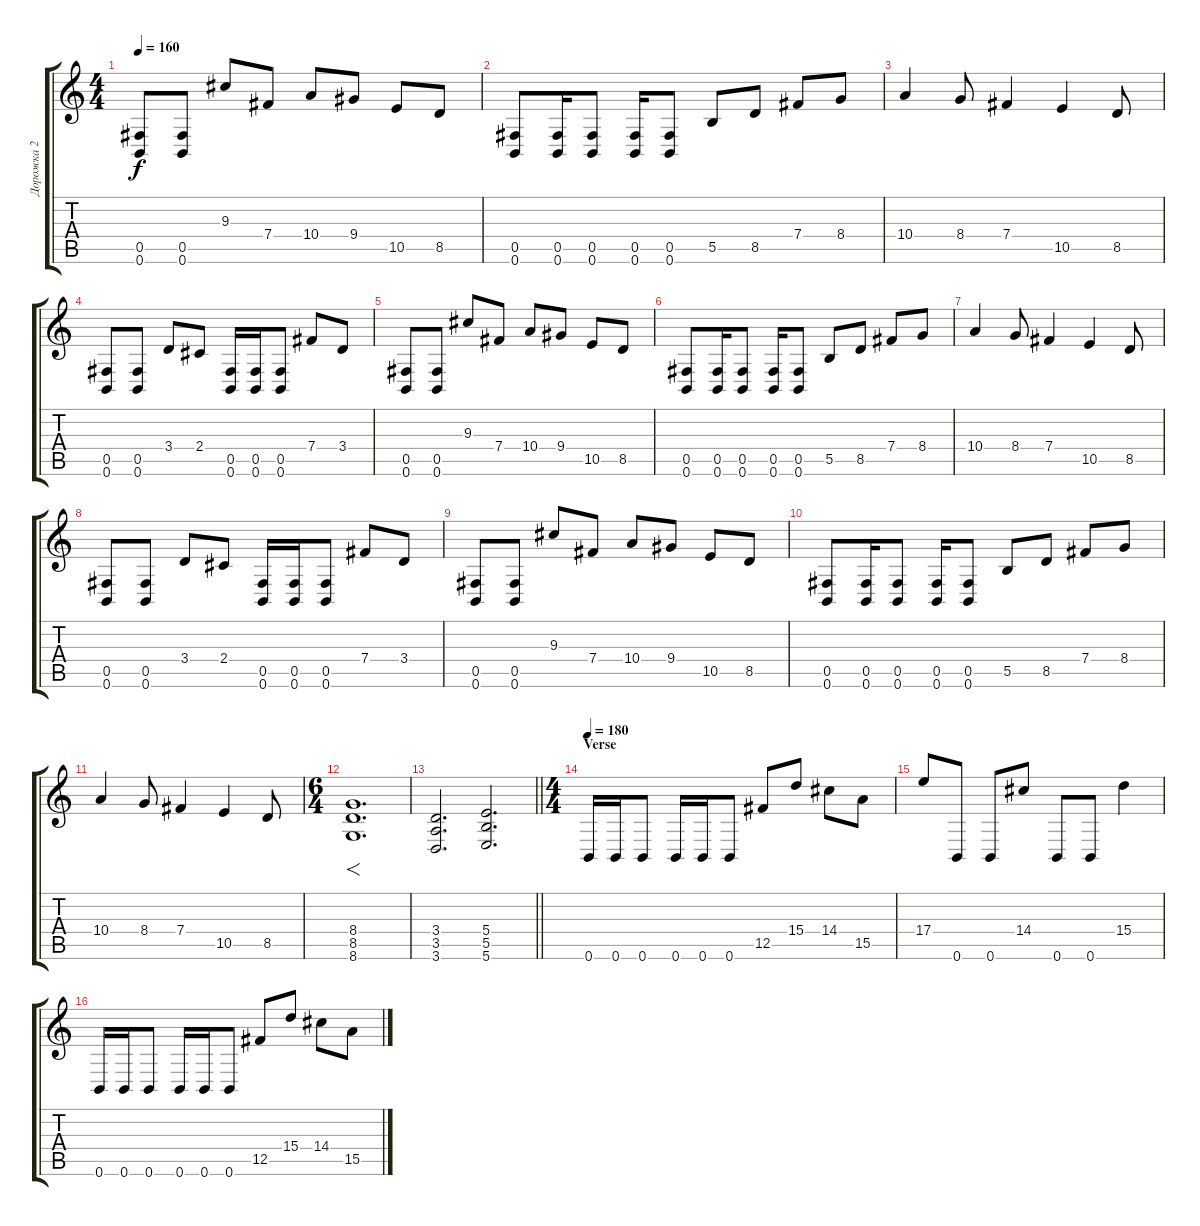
\track ("Дорожка 2" "Дорожка 2") {instrument distortionguitar}
\staff {score tabs}
\tuning (Db4 Ab3 E3 B2 Gb2 B1) {hide}
\ts (4 4)
\tempo 160
\clef g2
\ks c
(0.5 0.6).8{dy f} (0.5 0.6).8 9.3.8 7.4.8 10.4.8 9.4.8 10.5.8 8.5.8 |
(0.5 0.6).8 (0.5 0.6).16 (0.5 0.6).8 (0.5 0.6).16 (0.5 0.6).8 5.5.8 8.5.8 7.4.8 8.4.8 |
10.4.4 8.4.8 7.4.4 10.5.4 8.5.8 |
(0.5 0.6).8 (0.5 0.6).8 3.4.8 2.4.8 (0.5 0.6).16 (0.5 0.6).16 (0.5 0.6).8 7.4.8 3.4.8 |
(0.5 0.6).8 (0.5 0.6).8 9.3.8 7.4.8 10.4.8 9.4.8 10.5.8 8.5.8 |
(0.5 0.6).8 (0.5 0.6).16 (0.5 0.6).8 (0.5 0.6).16 (0.5 0.6).8 5.5.8 8.5.8 7.4.8 8.4.8 |
10.4.4 8.4.8 7.4.4 10.5.4 8.5.8 |
(0.5 0.6).8 (0.5 0.6).8 3.4.8 2.4.8 (0.5 0.6).16 (0.5 0.6).16 (0.5 0.6).8 7.4.8 3.4.8 |
(0.5 0.6).8 (0.5 0.6).8 9.3.8 7.4.8 10.4.8 9.4.8 10.5.8 8.5.8 |
(0.5 0.6).8 (0.5 0.6).16 (0.5 0.6).8 (0.5 0.6).16 (0.5 0.6).8 5.5.8 8.5.8 7.4.8 8.4.8 |
10.4.4 8.4.8 7.4.4 10.5.4 8.5.8 |
\ts (6 4)
(8.4 8.5 8.6).1{f d} |
\barLineRight lightlight
(3.4 3.5 3.6).2{d} (5.4 5.5 5.6).2{d} |
\ts (4 4)
\section ("" "Verse")
\tempo 180
0.6.16 0.6.16 0.6.8 0.6.16 0.6.16 0.6.8 12.5.8 15.4.8 14.4.8 15.5.8 |
17.4.8 0.6.8 0.6.8 14.4.8 0.6.8 0.6.8 15.4.4 |
0.6.16 0.6.16 0.6.8 0.6.16 0.6.16 0.6.8 12.5.8 15.4.8 14.4.8 15.5.8
